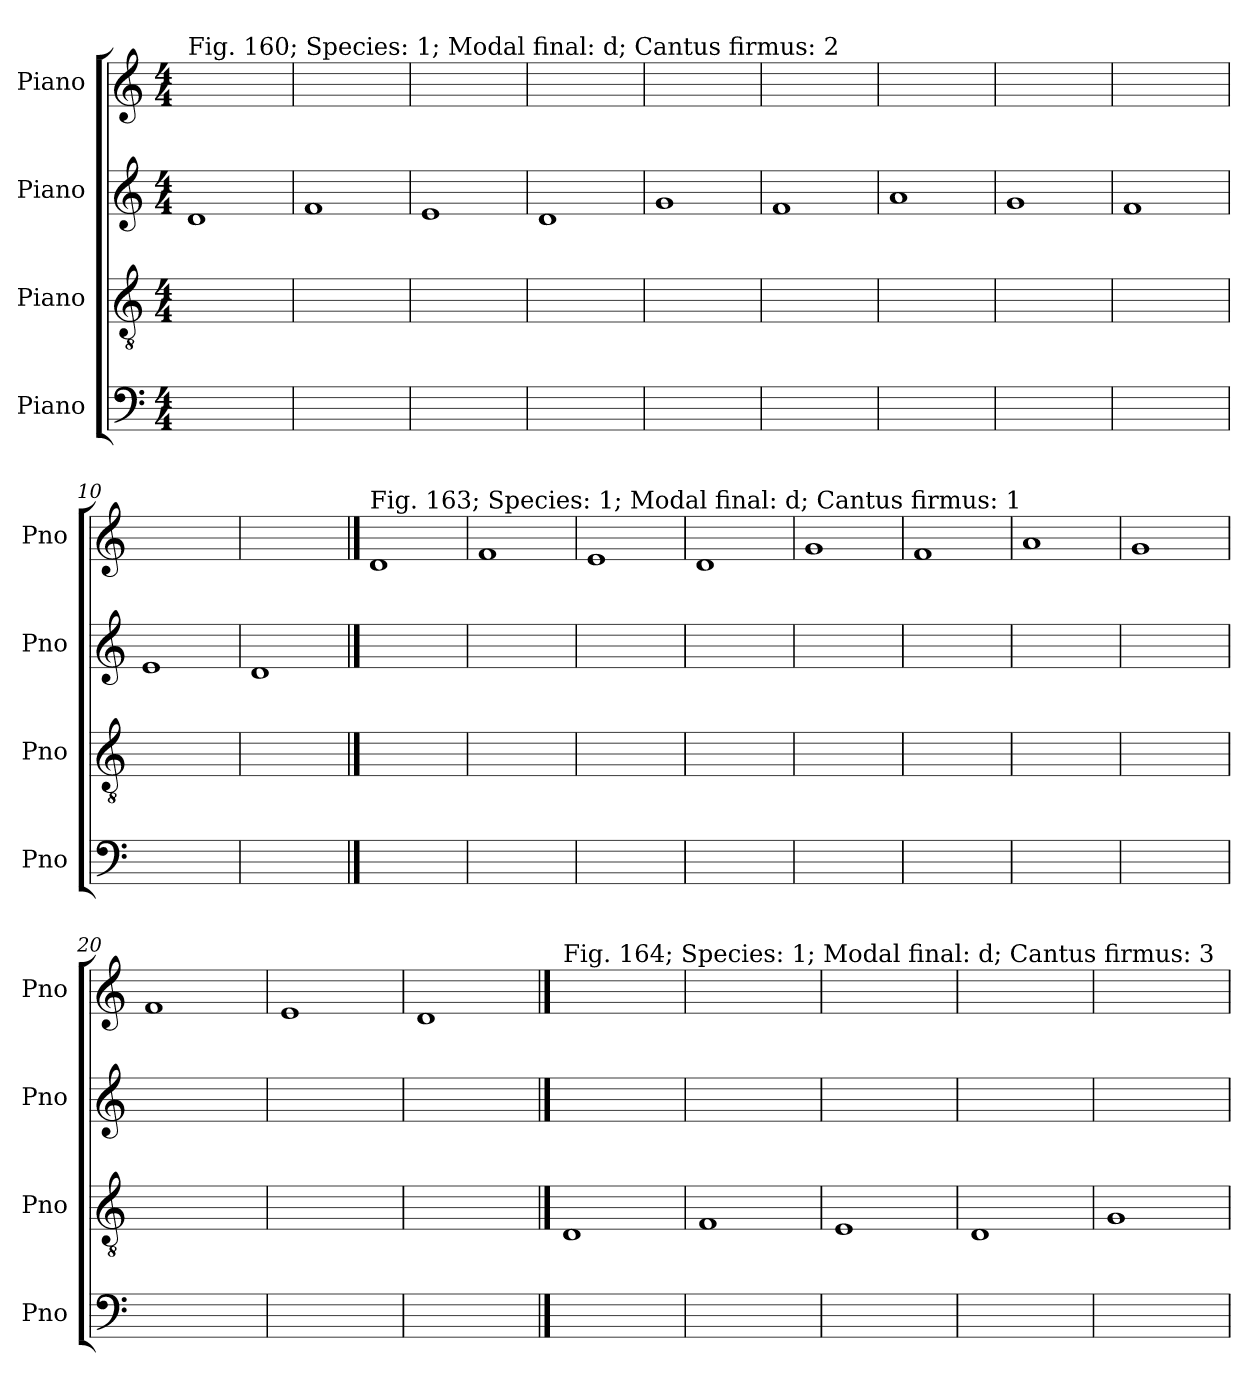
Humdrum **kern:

**kern	**kern	**kern	**kern
*part4	*part3	*part2	*part1
*staff4	*staff3	*staff2	*staff1
*I"Piano	*I"Piano	*I"Piano	*I"Piano
*I'Pno	*I'Pno	*I'Pno	*I'Pno
*clefF4	*clefGv2	*clefG2	*clefG2
*k[]	*k[]	*k[]	*k[]
*M4/4	*M4/4	*M4/4	*M4/4
=1	=1	=1	=1
!	!	!	!LO:TX:a:t=Fig. 160; Species&colon; 1; Modal final&colon; d; Cantus firmus&colon; 2
1ryy	1ryy	1d	1ryy
=2	=2	=2	=2
1ryy	1ryy	1f	1ryy
=3	=3	=3	=3
1ryy	1ryy	1e	1ryy
=4	=4	=4	=4
1ryy	1ryy	1d	1ryy
=5	=5	=5	=5
1ryy	1ryy	1g	1ryy
=6	=6	=6	=6
1ryy	1ryy	1f	1ryy
=7	=7	=7	=7
1ryy	1ryy	1a	1ryy
=8	=8	=8	=8
1ryy	1ryy	1g	1ryy
=9	=9	=9	=9
1ryy	1ryy	1f	1ryy
=10	=10	=10	=10
1ryy	1ryy	1e	1ryy
=11	=11	=11	=11
1ryy	1ryy	1d	1ryy
!!LO:LB:g=z
==12	==12	==12	==12
!	!	!	!LO:TX:a:t=Fig. 163; Species&colon; 1; Modal final&colon; d; Cantus firmus&colon; 1
1ryy	1ryy	1ryy	1d
=13	=13	=13	=13
1ryy	1ryy	1ryy	1f
=14	=14	=14	=14
1ryy	1ryy	1ryy	1e
=15	=15	=15	=15
1ryy	1ryy	1ryy	1d
=16	=16	=16	=16
1ryy	1ryy	1ryy	1g
=17	=17	=17	=17
1ryy	1ryy	1ryy	1f
=18	=18	=18	=18
1ryy	1ryy	1ryy	1a
=19	=19	=19	=19
1ryy	1ryy	1ryy	1g
=20	=20	=20	=20
1ryy	1ryy	1ryy	1f
=21	=21	=21	=21
1ryy	1ryy	1ryy	1e
=22	=22	=22	=22
1ryy	1ryy	1ryy	1d
!!LO:LB:g=z
==23	==23	==23	==23
!	!	!	!LO:TX:a:t=Fig. 164; Species&colon; 1; Modal final&colon; d; Cantus firmus&colon; 3
1ryy	1D	1ryy	1ryy
=24	=24	=24	=24
1ryy	1F	1ryy	1ryy
=25	=25	=25	=25
1ryy	1E	1ryy	1ryy
=26	=26	=26	=26
1ryy	1D	1ryy	1ryy
=27	=27	=27	=27
1ryy	1G	1ryy	1ryy
=	=	=	=
*-	*-	*-	*-
